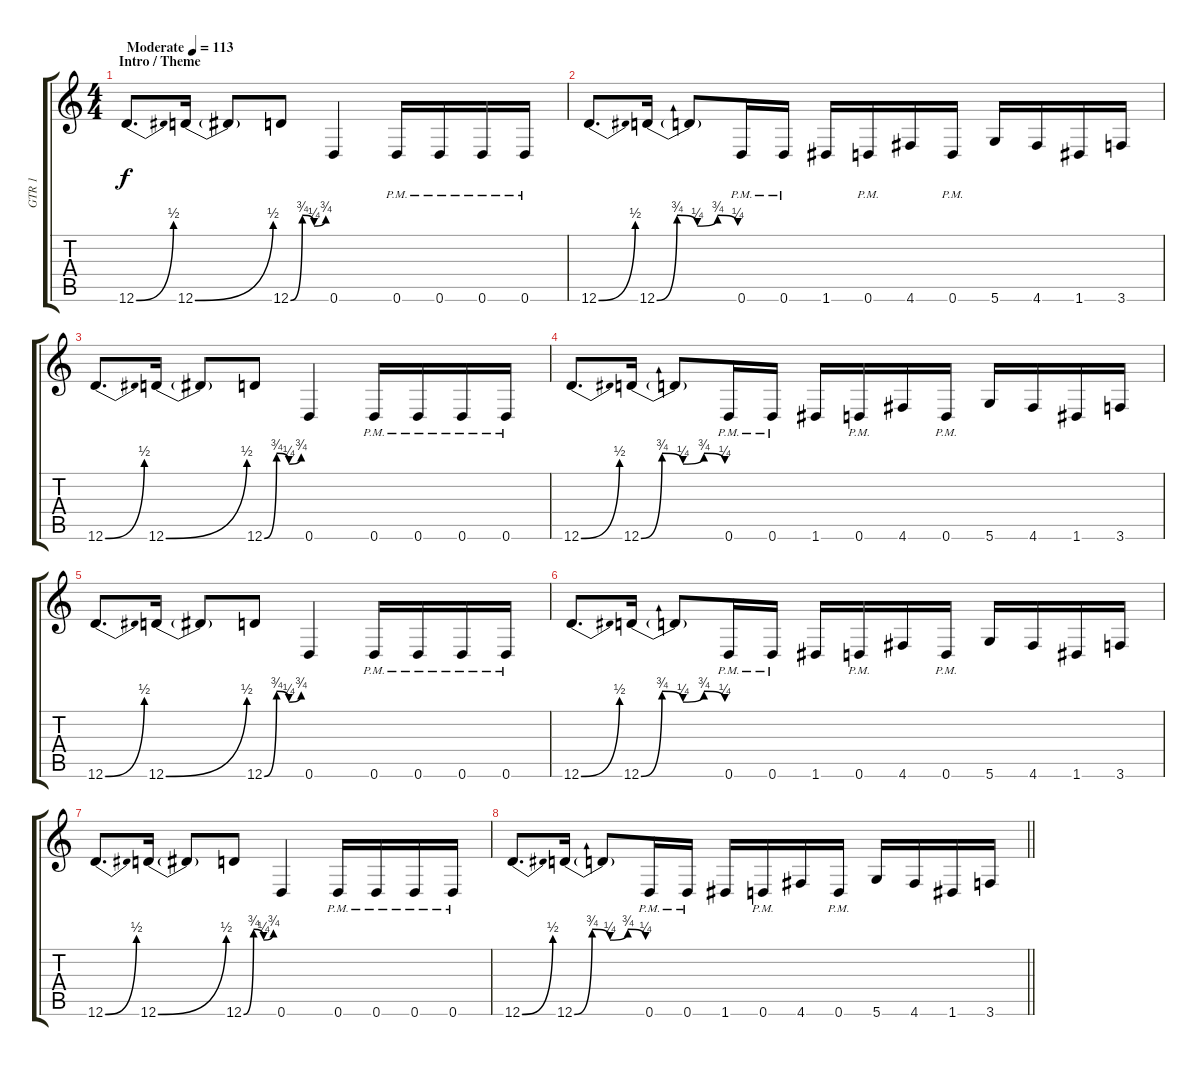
\track ("GTR 1" "GTR 1") {instrument distortionguitar}
\staff {score tabs}
\tuning (E4 B3 G3 D3 A2 D2) {hide}
\ts (4 4)
\section ("" "Intro / Theme")
\tempo (113 "Moderate")
\clef g2
\ks c
12.6{be (bend 0 0 60 2)}.8{d dy f balance 8 instrument distortionguitar} 12.6{be (bend 0 0 60 2)}.16 12.6{t}.8 12.6{be (custom 0 0 20 3 40 1 60 3)}.8 0.6.4{balance 0} 0.6{pm}.16 0.6{pm}.16 0.6{pm}.16 0.6{pm}.16 |
12.6{be (bend 0 0 60 2)}.8{d} 12.6{be (custom 0 0 15 3 30 1 45 3 60 1)}.16 12.6{t}.8 0.6{pm}.16 0.6{pm}.16 1.6.16 0.6{pm}.16 4.6.16 0.6{pm}.16 5.6.16 4.6.16 1.6.16 3.6.16 |
12.6{be (bend 0 0 60 2)}.8{d} 12.6{be (bend 0 0 60 2)}.16 12.6{t}.8 12.6{be (custom 0 0 20 3 40 1 60 3)}.8 0.6.4 0.6{pm}.16 0.6{pm}.16 0.6{pm}.16 0.6{pm}.16 |
12.6{be (bend 0 0 60 2)}.8{d} 12.6{be (custom 0 0 15 3 30 1 45 3 60 1)}.16 12.6{t}.8 0.6{pm}.16 0.6{pm}.16 1.6.16 0.6{pm}.16 4.6.16 0.6{pm}.16 5.6.16 4.6.16 1.6.16 3.6.16 |
12.6{be (bend 0 0 60 2)}.8{d} 12.6{be (bend 0 0 60 2)}.16 12.6{t}.8 12.6{be (custom 0 0 20 3 40 1 60 3)}.8 0.6.4 0.6{pm}.16 0.6{pm}.16 0.6{pm}.16 0.6{pm}.16 |
12.6{be (bend 0 0 60 2)}.8{d} 12.6{be (custom 0 0 15 3 30 1 45 3 60 1)}.16 12.6{t}.8 0.6{pm}.16 0.6{pm}.16 1.6.16 0.6{pm}.16 4.6.16 0.6{pm}.16 5.6.16 4.6.16 1.6.16 3.6.16 |
12.6{be (bend 0 0 60 2)}.8{d} 12.6{be (bend 0 0 60 2)}.16 12.6{t}.8 12.6{be (custom 0 0 20 3 40 1 60 3)}.8 0.6.4 0.6{pm}.16 0.6{pm}.16 0.6{pm}.16 0.6{pm}.16 |
\barLineRight lightlight
12.6{be (bend 0 0 60 2)}.8{d} 12.6{be (custom 0 0 15 3 30 1 45 3 60 1)}.16 12.6{t}.8 0.6{pm}.16 0.6{pm}.16 1.6.16 0.6{pm}.16 4.6.16 0.6{pm}.16 5.6.16 4.6.16 1.6.16 3.6.16
